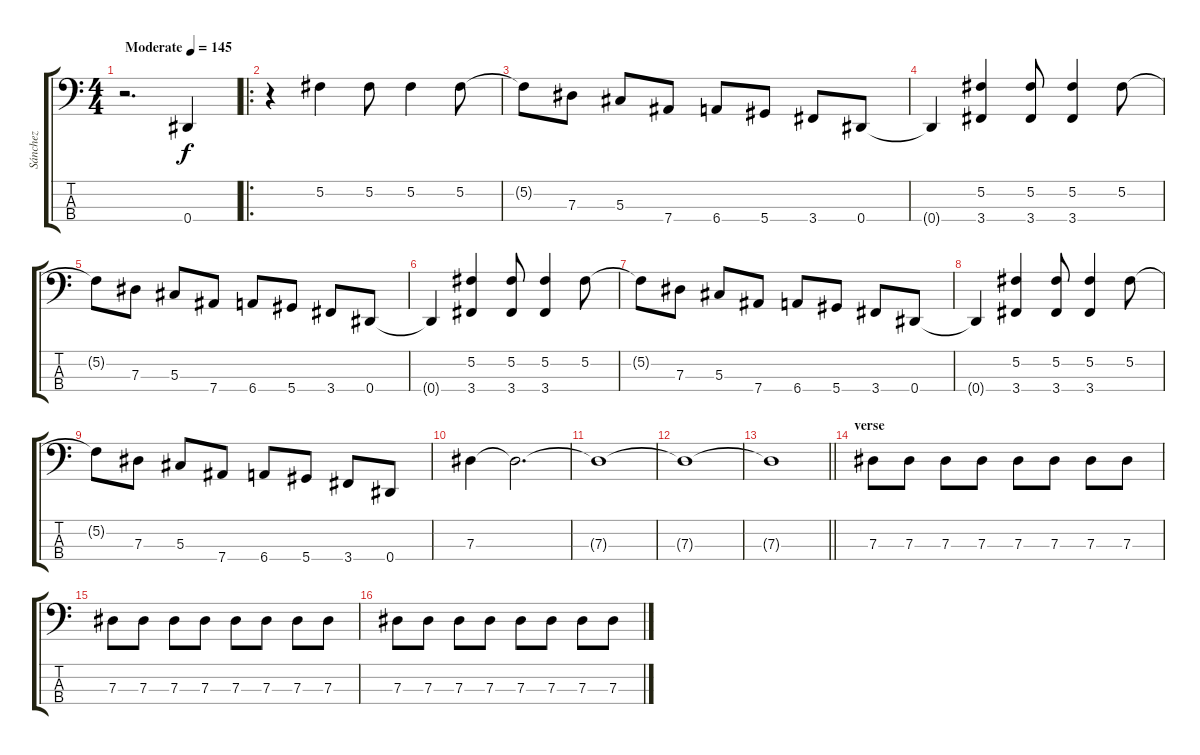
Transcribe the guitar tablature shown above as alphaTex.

\track ("Sánchez" "Sánchez") {instrument electricbassfinger}
\staff {score tabs}
\tuning (Gb2 Db2 Ab1 Eb1) {hide}
\ts (4 4)
\tempo (145 "Moderate")
\clef f4
\ks c
r.2{d dy f instrument electricbassfinger} 0.4.4 |
\ro
r.4 5.2.4 5.2.8 5.2.4 5.2.8 |
5.2{t}.8 7.3.8 5.3.8 7.4.8 6.4.8 5.4.8 3.4.8 0.4.8 |
0.4{t}.4 (5.2 3.4).4 (5.2 3.4).8 (5.2 3.4).4 5.2.8 |
5.2{t}.8 7.3.8 5.3.8 7.4.8 6.4.8 5.4.8 3.4.8 0.4.8 |
0.4{t}.4 (5.2 3.4).4 (5.2 3.4).8 (5.2 3.4).4 5.2.8 |
5.2{t}.8 7.3.8 5.3.8 7.4.8 6.4.8 5.4.8 3.4.8 0.4.8 |
0.4{t}.4 (5.2 3.4).4 (5.2 3.4).8 (5.2 3.4).4 5.2.8 |
5.2{t}.8 7.3.8 5.3.8 7.4.8 6.4.8 5.4.8 3.4.8 0.4.8 |
7.3.4 7.3{t}.2{d} |
7.3{t}.1 |
7.3{t}.1 |
\barLineRight lightlight
7.3{t}.1 |
\section ("" "verse")
7.3.8 7.3.8 7.3.8 7.3.8 7.3.8 7.3.8 7.3.8 7.3.8 |
7.3.8 7.3.8 7.3.8 7.3.8 7.3.8 7.3.8 7.3.8 7.3.8 |
7.3.8 7.3.8 7.3.8 7.3.8 7.3.8 7.3.8 7.3.8 7.3.8
